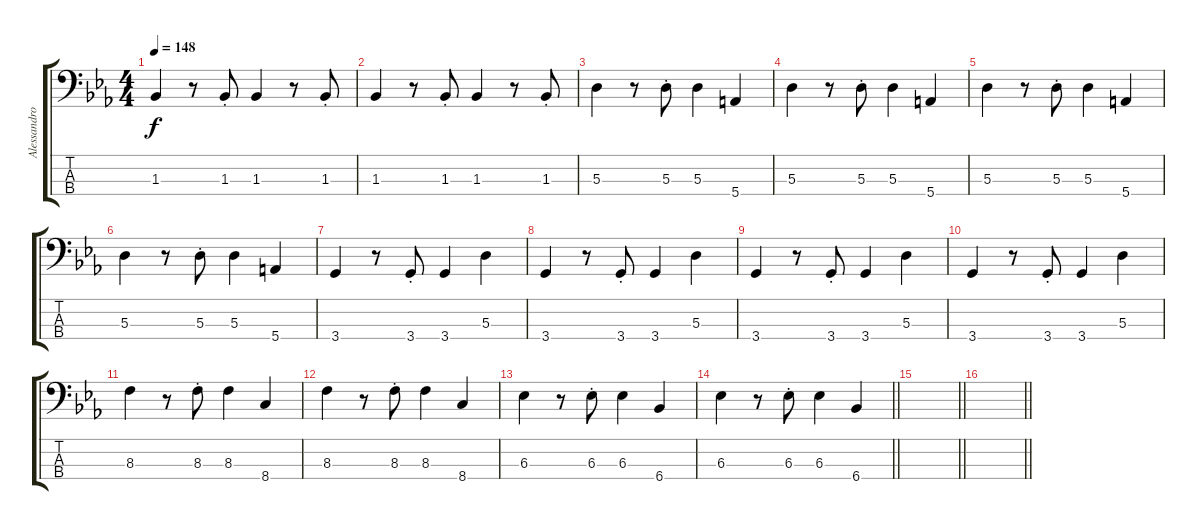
\track ("Alessandro Majorino [Basso]" "Alessandro") {instrument electricbassfinger}
\staff {score tabs}
\tuning (G2 D2 A1 E1) {hide}
\ts (4 4)
\tempo 148
\clef f4
\ks cminor
1.3.4{dy f} r.8 1.3{st}.8 1.3.4 r.8 1.3{st}.8 |
1.3.4 r.8 1.3{st}.8 1.3.4 r.8 1.3{st}.8 |
5.3.4 r.8 5.3{st}.8 5.3.4 5.4.4 |
5.3.4 r.8 5.3{st}.8 5.3.4 5.4.4 |
5.3.4 r.8 5.3{st}.8 5.3.4 5.4.4 |
5.3.4 r.8 5.3{st}.8 5.3.4 5.4.4 |
3.4.4 r.8 3.4{st}.8 3.4.4 5.3.4 |
3.4.4 r.8 3.4{st}.8 3.4.4 5.3.4 |
3.4.4 r.8 3.4{st}.8 3.4.4 5.3.4 |
3.4.4 r.8 3.4{st}.8 3.4.4 5.3.4 |
8.3.4 r.8 8.3{st}.8 8.3.4 8.4.4 |
8.3.4 r.8 8.3{st}.8 8.3.4 8.4.4 |
6.3.4 r.8 6.3{st}.8 6.3.4 6.4.4 |
\barLineRight lightlight
6.3.4 r.8 6.3{st}.8 6.3.4 6.4.4 |
\barLineRight lightlight
|
\barLineRight lightlight
